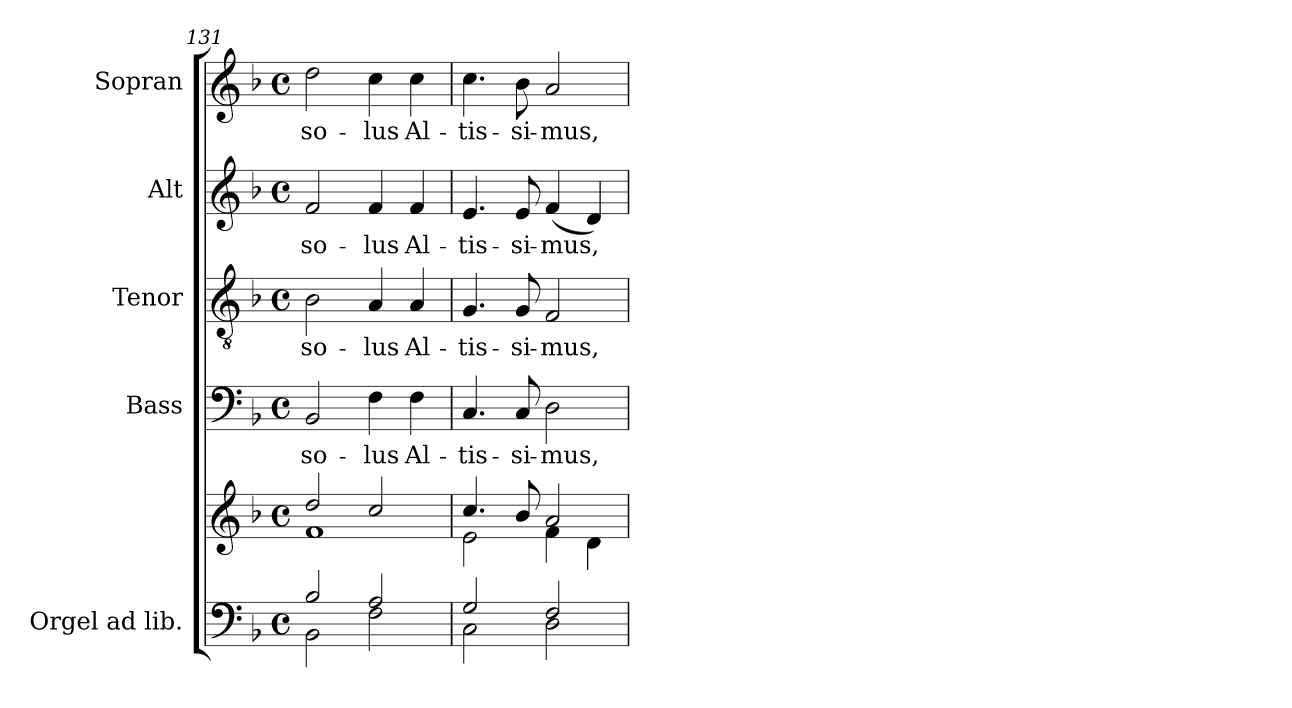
**kern	**kern	**kern	**text	**kern	**text	**kern	**text	**kern	**text
*part5	*part5	*part4	*part4	*part3	*part3	*part2	*part2	*part1	*part1
*staff6	*staff5	*staff4	*staff4	*staff3	*staff3	*staff2	*staff2	*staff1	*staff1
*I"Orgel ad lib.	*	*I"Bass	*	*I"Tenor	*	*I"Alt	*	*I"Sopran	*
*	*	*I'B.	*	*I'T.	*	*I'A.	*	*I'S.	*
*clefF4	*clefG2	*clefF4	*	*clefGv2	*	*clefG2	*	*clefG2	*
*k[b-]	*k[b-]	*k[b-]	*	*k[b-]	*	*k[b-]	*	*k[b-]	*
*F:	*F:	*F:	*	*F:	*	*F:	*	*F:	*
*M4/4	*M4/4	*M4/4	*	*M4/4	*	*M4/4	*	*M4/4	*
*met(c)	*met(c)	*met(c)	*	*met(c)	*	*met(c)	*	*met(c)	*
=131	=131	=131	=131	=131	=131	=131	=131	=131	=131
*^	*^	*	*	*	*	*	*	*	*
!	!	!	!	!	!LO:LY:b	!	!LO:LY:b	!	!LO:LY:b	!	!LO:LY:b
2B-/	2BB-\	2dd/	1f	2BB-/	so-	2B-\	so-	2f/	so-	2dd\	so-
!	!	!	!	!	!LO:LY:b	!	!LO:LY:b	!	!LO:LY:b	!	!LO:LY:b
2A/	2F\	2cc/	.	4F\	-lus	4A/	-lus	4f/	-lus	4cc\	-lus
!	!	!	!	!	!LO:LY:b	!	!LO:LY:b	!	!LO:LY:b	!	!LO:LY:b
.	.	.	.	4F\	Al-	4A/	Al-	4f/	Al-	4cc\	Al-
=132	=132	=132	=132	=132	=132	=132	=132	=132	=132	=132	=132
!	!	!	!	!	!LO:LY:b	!	!LO:LY:b	!	!LO:LY:b	!	!LO:LY:b
2G/	2C\	4.cc/	2e\	4.C/	-tis-	4.G/	-tis-	4.e/	-tis-	4.cc\	-tis-
!	!	!	!	!	!LO:LY:b	!	!LO:LY:b	!	!LO:LY:b	!	!LO:LY:b
.	.	8b-/	.	8C/	-si-	8G/	-si-	8e/	-si-	8b-\	-si-
!	!	!	!	!	!LO:LY:b	!	!LO:LY:b	!	!LO:LY:b	!	!LO:LY:b
2F/	2D\	2a/	4f\	2D\	-mus,	2F/	-mus,	(<4f/	-mus,	2a/	-mus,
.	.	.	4d\	.	.	.	.	4d/)	.	.	.
*v	*v	*	*	*	*	*	*	*	*	*	*
*	*v	*v	*	*	*	*	*	*	*	*
=	=	=	=	=	=	=	=	=	=
*-	*-	*-	*-	*-	*-	*-	*-	*-	*-
